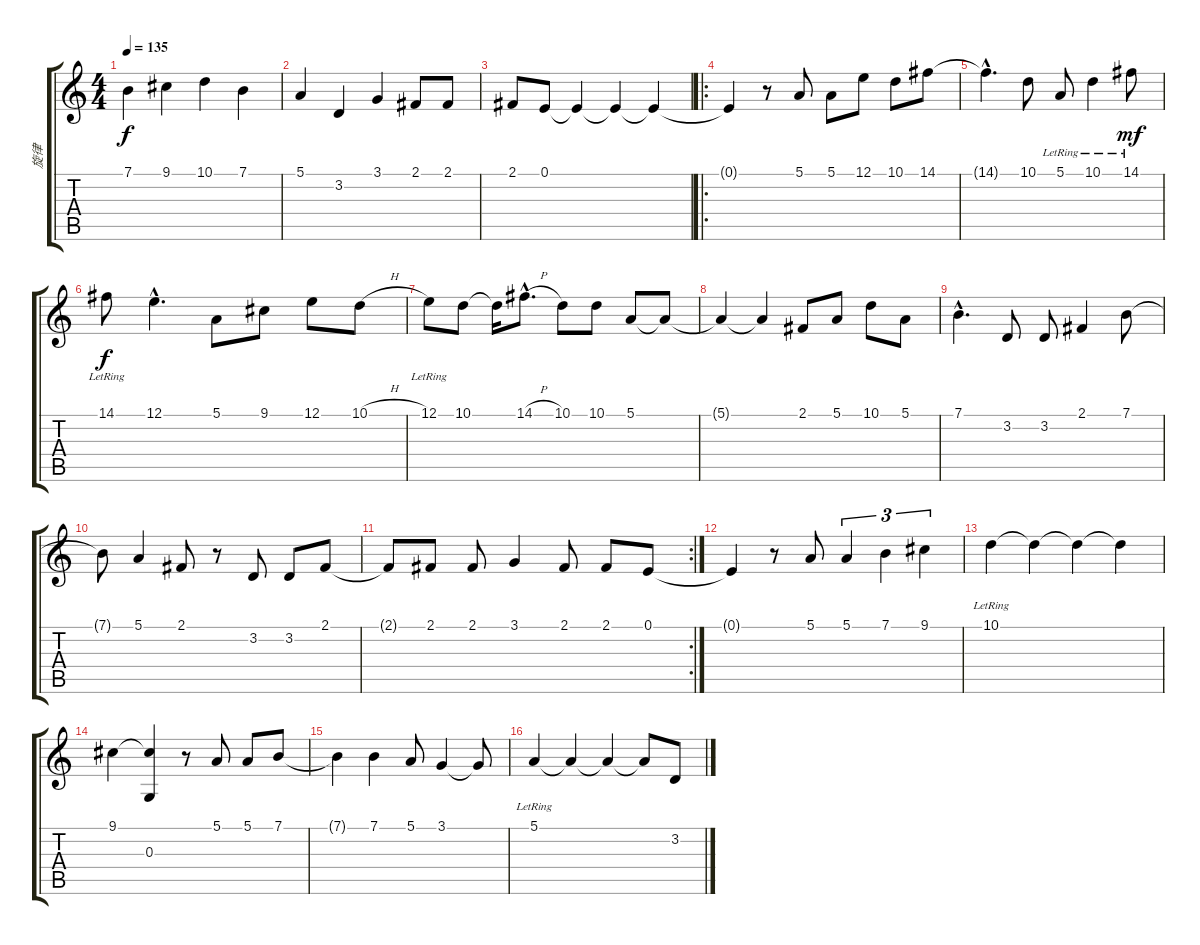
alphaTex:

\track ("旋律" "旋律") {instrument baritonesax}
\staff {score tabs}
\tuning (E4 B3 G3 D3 A2 E2) {hide}
\ts (4 4)
\tempo 135
\clef g2
\ks c
7.1.4{dy f} 9.1.4 10.1.4 7.1.4 |
5.1.4 3.2.4 3.1.4 2.1.8 2.1.8 |
2.1.8 0.1.8 0.1{t}.4 0.1{t}.4 0.1{t}.4 |
\ro
0.1{t}.4 r.8 5.1.8 5.1.8 12.1.8 10.1.8 14.1.8 |
14.1{hac t}.4{d} 10.1.8 5.1{lr}.8 10.1{lr}.4 14.1{lr}.8{dy mf} |
14.1{lr}.8{dy f} 12.1{hac}.4{d} 5.1.8 9.1.8 12.1.8 10.1{h}.8 |
12.1{lr}.8 10.1.8 10.1{t}.16 14.1{h hac}.8{d} 10.1.8 10.1.8 5.1.8 5.1{t}.8 |
5.1{t}.4 5.1{t}.4 2.1.8 5.1.8 10.1.8 5.1.8 |
7.1{hac}.4{d} 3.2.8 3.2.8 2.1.4 7.1.8 |
7.1{t}.8 5.1.4 2.1.8 r.8 3.2.8 3.2.8 2.1.8 |
\rc 2
2.1{t}.8 2.1.8 2.1.8 3.1.4 2.1.8 2.1.8 0.1.8 |
0.1{t}.4 r.8 5.1.8 5.1.4{tu (3 2)} 7.1.4{tu (3 2)} 9.1.4{tu (3 2)} |
10.1{lr}.4 10.1{t}.4 10.1{t}.4 10.1{t}.4 |
9.1.4 (9.1{t} 0.3).4 r.8 5.1.8 5.1.8 7.1.8 |
7.1{t}.4 7.1.4 5.1.8 3.1.4 3.1{t}.8 |
5.1{lr}.4 5.1{t}.4 5.1{t}.4 5.1{t}.8 3.2.8
